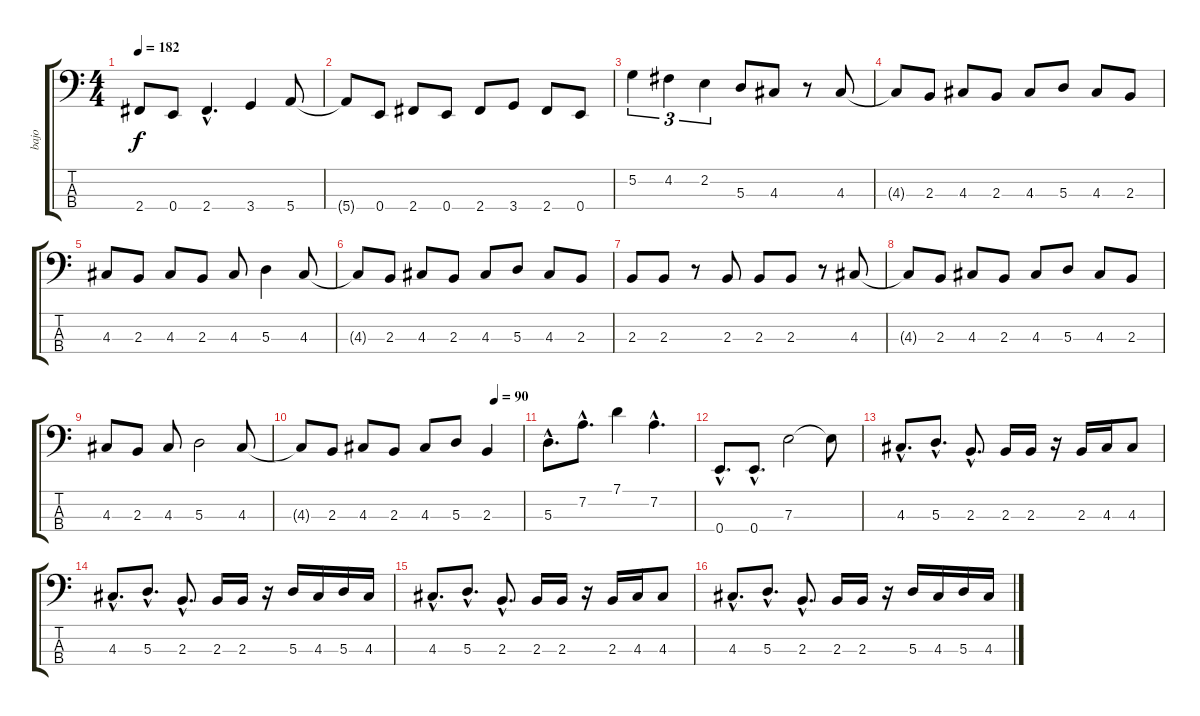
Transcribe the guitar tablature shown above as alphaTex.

\track ("bajo" "bajo") {instrument electricbasspick}
\staff {score tabs}
\tuning (G2 D2 A1 E1) {hide}
\ts (4 4)
\tempo 182
\clef f4
\ks c
2.4.8{dy f} 0.4.8 2.4{hac}.4{d} 3.4.4 5.4.8 |
5.4{t}.8 0.4.8 2.4.8 0.4.8 2.4.8 3.4.8 2.4.8 0.4.8 |
5.2.4{tu (3 2)} 4.2.4{tu (3 2)} 2.2.4{tu (3 2)} 5.3.8 4.3.8 r.8 4.3.8 |
4.3{t}.8 2.3.8 4.3.8 2.3.8 4.3.8 5.3.8 4.3.8 2.3.8 |
4.3.8 2.3.8 4.3.8 2.3.8 4.3.8 5.3.4 4.3.8 |
4.3{t}.8 2.3.8 4.3.8 2.3.8 4.3.8 5.3.8 4.3.8 2.3.8 |
2.3.8 2.3.8 r.8 2.3.8 2.3.8 2.3.8 r.8 4.3.8 |
4.3{t}.8 2.3.8 4.3.8 2.3.8 4.3.8 5.3.8 4.3.8 2.3.8 |
4.3.8 2.3.8 4.3.8 5.3.2 4.3.8 |
\tempo (90 0.875)
4.3{t}.8 2.3.8 4.3.8 2.3.8 4.3.8 5.3.8 2.3.4 |
5.3{hac}.8{d} 7.2{hac}.8{d} 7.1.4 7.2{hac}.4{d} |
0.4{hac}.8{d} 0.4{hac}.8{d} 7.3.2 7.3{t}.8 |
4.3{hac}.8{d} 5.3{hac}.8{d} 2.3{hac}.8{d} 2.3.16 2.3.16 r.16 2.3.16 4.3.16 4.3.8 |
4.3{hac}.8{d} 5.3{hac}.8{d} 2.3{hac}.8{d} 2.3.16 2.3.16 r.16 5.3.16 4.3.16 5.3.16 4.3.16 |
4.3{hac}.8{d} 5.3{hac}.8{d} 2.3{hac}.8{d} 2.3.16 2.3.16 r.16 2.3.16 4.3.16 4.3.8 |
4.3{hac}.8{d} 5.3{hac}.8{d} 2.3{hac}.8{d} 2.3.16 2.3.16 r.16 5.3.16 4.3.16 5.3.16 4.3.16
